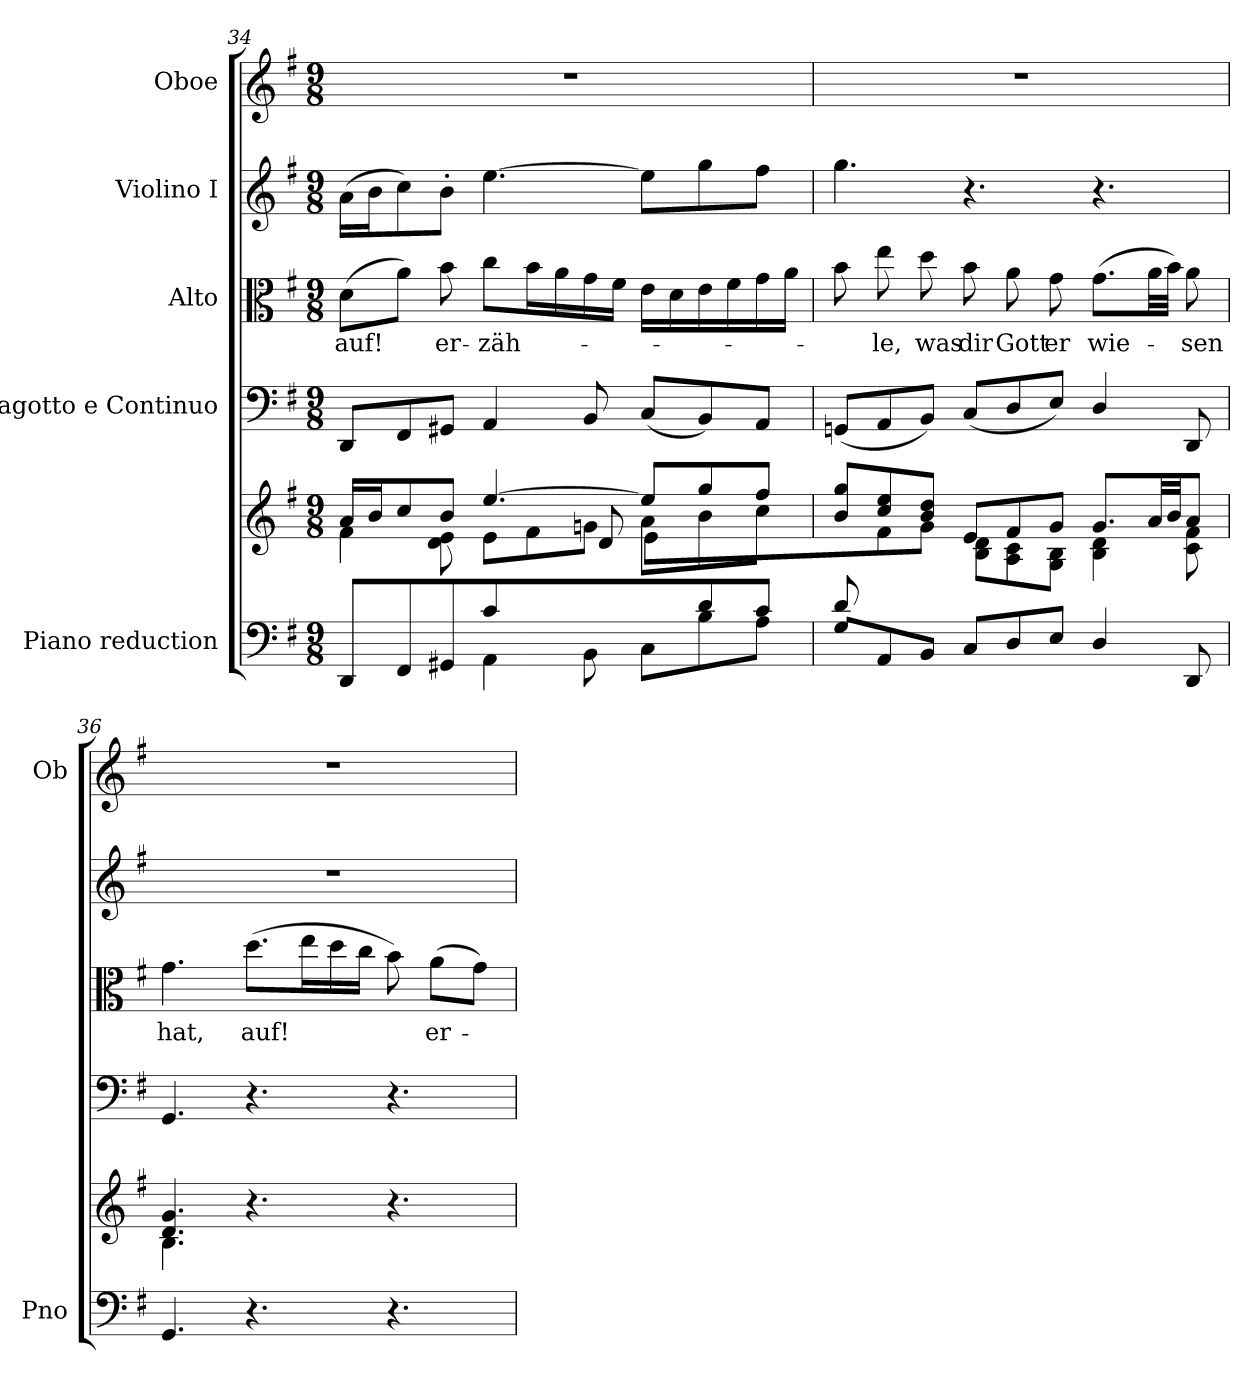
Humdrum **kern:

**kern	**kern	**kern	**kern	**text	**kern	**kern
*part5	*part5	*part4	*part3	*part3	*part2	*part1
*staff6	*staff5	*staff4	*staff3	*staff3	*staff2	*staff1
*I"Piano reduction	*	*I"Fagotto e Continuo	*I"Alto	*	*I"Violino I	*I"Oboe
*I'Pno	*	*	*	*	*	*I'Ob
!!LO:PB:g=z
*clefF4	*clefG2	*clefF4	*clefC3	*	*clefG2	*clefG2
*k[f#]	*k[f#]	*k[f#]	*k[f#]	*	*k[f#]	*k[f#]
*M9/8	*M9/8	*M9/8	*M9/8	*	*M9/8	*M9/8
=34	=34	=34	=34	=34	=34	=34
*^	*^	*	*	*	*	*
*	*	*	*^	*	*	*	*	*
!	!	!	!	!	!	!	!LO:LY:b	!	!
8DD/L	4.ryy	16a/LL	4f#\	8ryy	8DD/L	(8d\L	auf!	(16a\LL	8%9r
.	.	16b/J	.	.	.	.	.	16b\J	.
*	*	*	*v	*v	*	*	*	*	*
8FF#/	.	8cc/	.	8FF#/	8a\J)	.	8cc\)	.
!	!	!	!	!	!	!LO:LY:b	!	!
8GG#X/J	.	8b/J	8d\ 8e\	8GG#X/J	8b\	er-	8b'\J	.
!	!	!	!	!	!	!LO:LY:b	!	!
4c/	4AA\	[4.ee/	8e\L	4AA/	8cc\L	zäh-	[4.ee\	.
.	.	.	8f#\	.	16b\L	.	.	.
.	.	.	.	.	16a\	.	.	.
*	*	*	*^	*	*	*	*	*
4ryy	8BB\	.	8gn\J	8d/	8BB/	16g\	.	.	.
.	.	.	.	.	.	16f#\JJ	.	.	.
.	8C\L	8ee/L]	8a\L	8e\L	(8C/L	16e\LL	.	8ee\L]	.
.	.	.	.	.	.	16d\	.	.	.
8d/	8B\	8gg/	8b\	4ryy	8BB/)	16e\	.	8gg\	.
.	.	.	.	.	.	16f#\	.	.	.
8c/J	8A\J	8ff#/J	8cc\J	.	8AA/J	16g\	.	8ff#\J	.
.	.	.	.	.	.	16a\JJ	.	.	.
*	*	*	*v	*v	*	*	*	*	*
=35	=35	=35	=35	=35	=35	=35	=35	=35
8d/L	8G/L	8b/ 8gg/L	8ryy	(8GGn/L	8b\	.	4.gg\	8%9r
!	!	!	!	!	!	!LO:LY:b	!	!
1ryy	8AA/	8cc/ 8ee/	8f#\	8AA/	8ee\	le,	.	.
!	!	!	!	!	!	!LO:LY:b	!	!
.	8BB/J	8b/ 8dd/J	8g\J	8BB/J)	8dd\	was	.	.
!	!	!	!	!	!	!LO:LY:b	!	!
.	8C/L	8e/L	8B\ 8d\L	(8C/L	8b\	dir	4.r	.
!	!	!	!	!	!	!LO:LY:b	!	!
.	8D/	8f#/	8A\ 8c\	8D/	8a\	Gott	.	.
!	!	!	!	!	!	!LO:LY:b	!	!
.	8E/J	8g/J	8G\ 8B\J	8E/J)	8g\	er	.	.
!	!	!	!	!	!	!LO:LY:b	!	!
.	4D/	8.g/L	4B\ 4d\	4D/	(8.g\L	wie-	4.r	.
.	.	32a/LL	.	.	32a\LL	.	.	.
.	.	32b/JJ	.	.	32b\JJJ)	.	.	.
!	!	!	!	!	!	!LO:LY:b	!	!
.	8DD/	8a/J	8c\ 8f#\	8DD/	8a\	sen	.	.
=36	=36	=36	=36	=36	=36	=36	=36	=36
!	!	!	!	!	!	!LO:LY:b	!	!
*v	*v	*	*	*	*	*	*	*
4.GG/	4.d/ 4.g/	4.B\	4.GG/	4.g\	hat,	8%9r	8%9r
!	!	!	!	!	!LO:LY:b	!	!
4.r	4.r	4.ryy	4.r	(8.dd\L	auf!	.	.
.	.	.	.	16ee\L	.	.	.
.	.	.	.	16dd\	.	.	.
.	.	.	.	16cc\JJ	.	.	.
4.r	4.r	4.ryy	4.r	8b\)	.	.	.
!	!	!	!	!	!LO:LY:b	!	!
.	.	.	.	(8a\L	er-	.	.
.	.	.	.	8g\J)	.	.	.
*	*v	*v	*	*	*	*	*
=	=	=	=	=	=	=
*-	*-	*-	*-	*-	*-	*-
